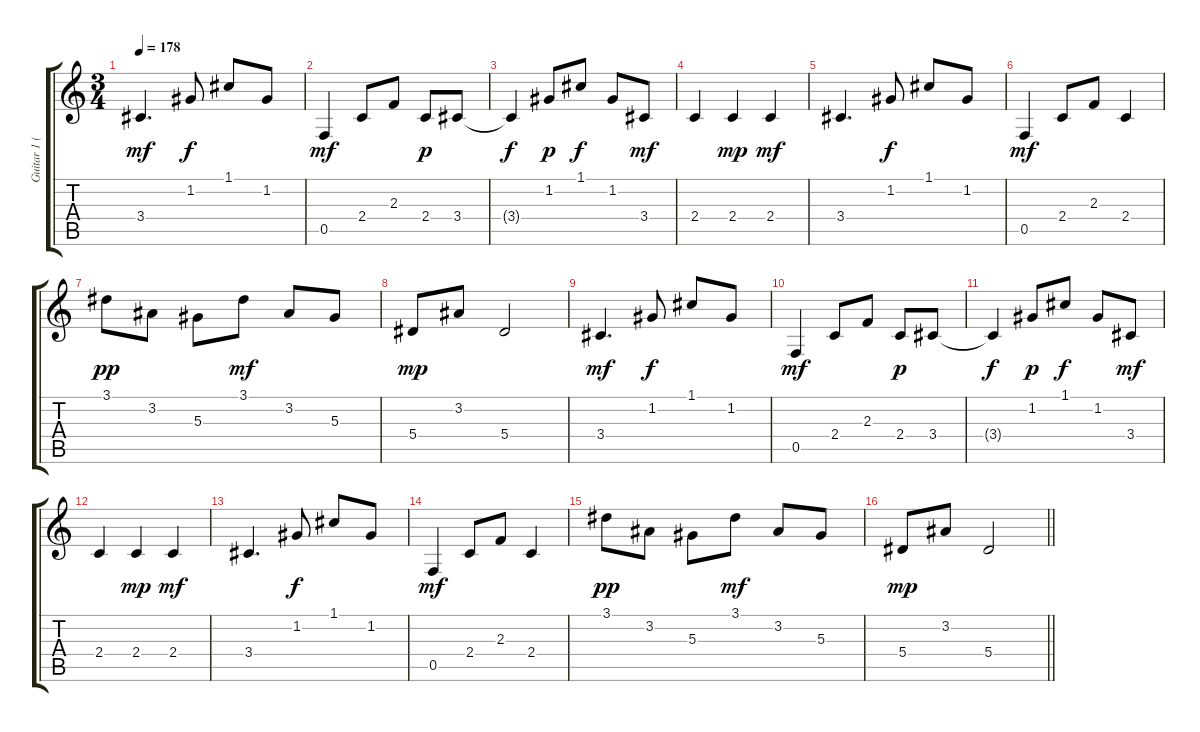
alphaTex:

\track ("Guitar 1 (Lead)" "Guitar 1 (") {instrument distortionguitar}
\staff {score tabs}
\tuning (C4 G3 Eb3 Bb2 F2 C2) {hide}
\ts (3 4)
\tempo 178
\clef g2
\ks c
3.4.4{d dy mf} 1.2.8{dy f} 1.1.8 1.2.8 |
0.5.4{dy mf} 2.4.8 2.3.8 2.4.8{dy p} 3.4.8 |
3.4{t}.4{dy f} 1.2.8{dy p} 1.1.8{dy f} 1.2.8 3.4.8{dy mf} |
2.4.4 2.4.4{dy mp} 2.4.4{dy mf} |
3.4.4{d} 1.2.8{dy f} 1.1.8 1.2.8 |
0.5.4{dy mf} 2.4.8 2.3.8 2.4.4 |
3.1.8{dy pp} 3.2.8 5.3.8 3.1.8{dy mf} 3.2.8 5.3.8 |
5.4.8{dy mp} 3.2.8 5.4.2 |
3.4.4{d dy mf} 1.2.8{dy f} 1.1.8 1.2.8 |
0.5.4{dy mf} 2.4.8 2.3.8 2.4.8{dy p} 3.4.8 |
3.4{t}.4{dy f} 1.2.8{dy p} 1.1.8{dy f} 1.2.8 3.4.8{dy mf} |
2.4.4 2.4.4{dy mp} 2.4.4{dy mf} |
3.4.4{d} 1.2.8{dy f} 1.1.8 1.2.8 |
0.5.4{dy mf} 2.4.8 2.3.8 2.4.4 |
3.1.8{dy pp} 3.2.8 5.3.8 3.1.8{dy mf} 3.2.8 5.3.8 |
\barLineRight lightlight
5.4.8{dy mp} 3.2.8 5.4.2
